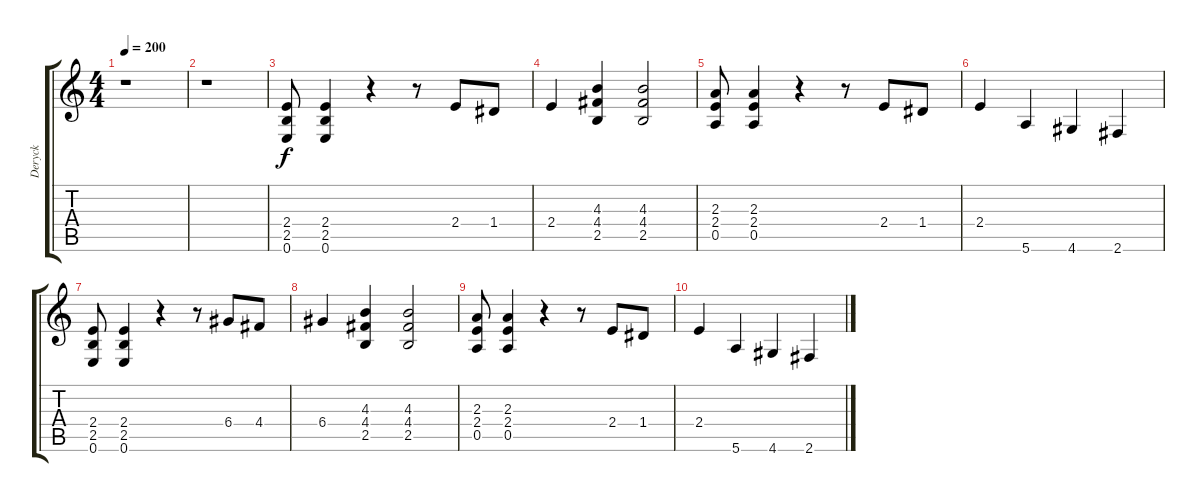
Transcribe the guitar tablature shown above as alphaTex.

\track ("Deryck" "Deryck") {instrument distortionguitar}
\staff {score tabs}
\tuning (E4 B3 G3 D3 A2 E2) {hide}
\ts (4 4)
\tempo 200
\clef g2
\ks c
r.1{dy f} |
r.1 |
(2.4 2.5 0.6).8{volume 8} (2.4 2.5 0.6).4 r.4 r.8 2.4.8 1.4.8 |
2.4.4 (4.3 4.4 2.5).4 (4.3 4.4 2.5).2 |
(2.3 2.4 0.5).8 (2.3 2.4 0.5).4 r.4 r.8 2.4.8 1.4.8 |
2.4.4 5.6.4 4.6.4 2.6.4 |
(2.4 2.5 0.6).8 (2.4 2.5 0.6).4 r.4 r.8 6.4.8{volume 13} 4.4.8 |
6.4.4 (4.3 4.4 2.5).4{volume 8} (4.3 4.4 2.5).2 |
(2.3 2.4 0.5).8 (2.3 2.4 0.5).4 r.4 r.8 2.4.8 1.4.8 |
2.4.4 5.6.4 4.6.4 2.6.4
